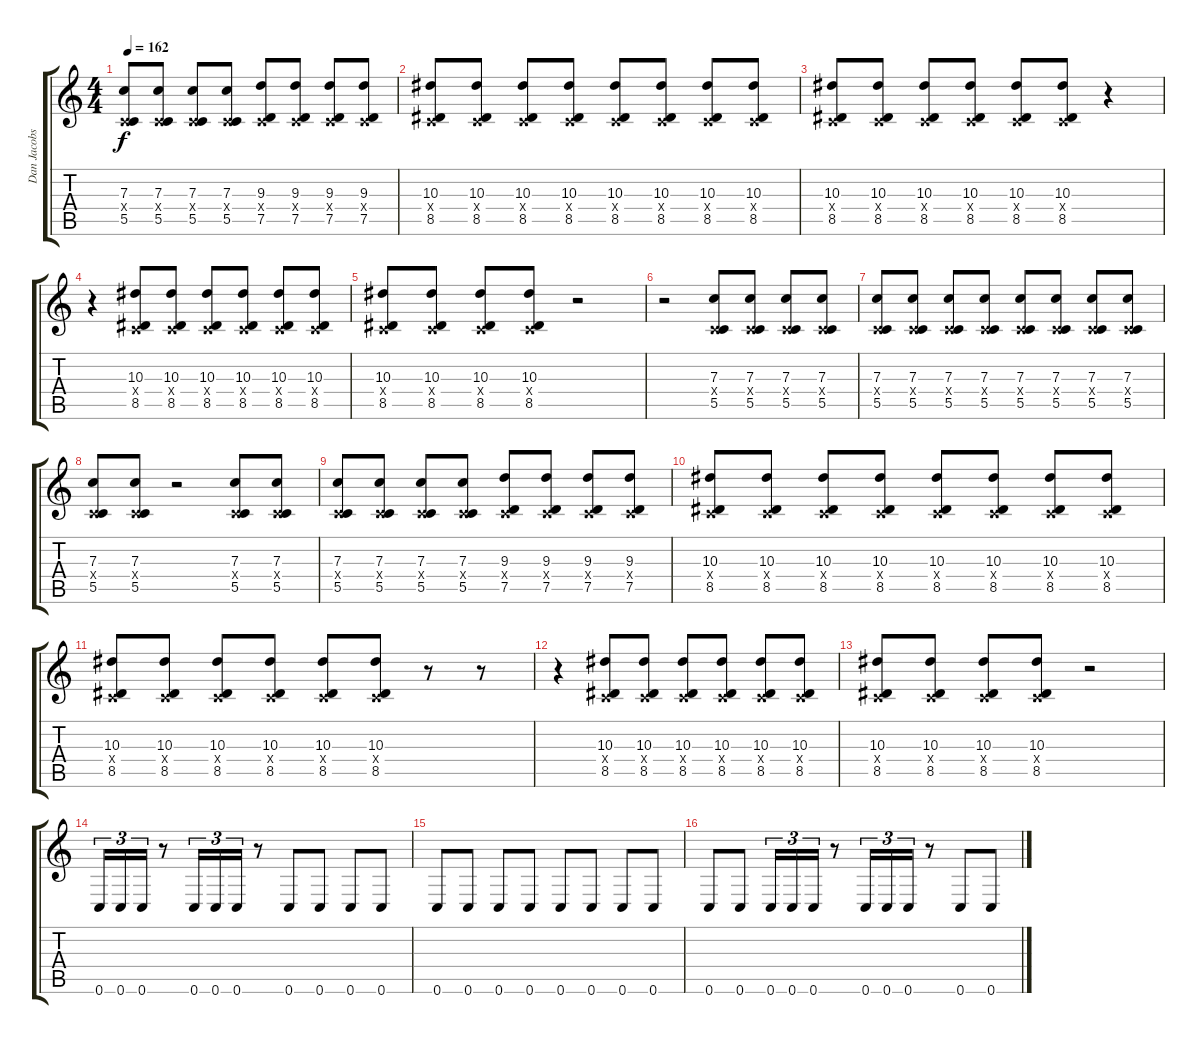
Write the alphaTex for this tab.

\track ("Dan Jacobs" "Dan Jacobs") {instrument distortionguitar}
\staff {score tabs}
\tuning (D4 A3 F3 C3 G2 C2) {hide}
\ts (4 4)
\tempo 162
\clef g2
\ks c
(7.3 0.4{x} 5.5).8{dy f} (7.3 0.4{x} 5.5).8 (7.3 0.4{x} 5.5).8 (7.3 0.4{x} 5.5).8 (9.3 0.4{x} 7.5).8 (9.3 0.4{x} 7.5).8 (9.3 0.4{x} 7.5).8 (9.3 0.4{x} 7.5).8 |
(10.3 0.4{x} 8.5).8 (10.3 0.4{x} 8.5).8 (10.3 0.4{x} 8.5).8 (10.3 0.4{x} 8.5).8 (10.3 0.4{x} 8.5).8 (10.3 0.4{x} 8.5).8 (10.3 0.4{x} 8.5).8 (10.3 0.4{x} 8.5).8 |
(10.3 0.4{x} 8.5).8 (10.3 0.4{x} 8.5).8 (10.3 0.4{x} 8.5).8 (10.3 0.4{x} 8.5).8 (10.3 0.4{x} 8.5).8 (10.3 0.4{x} 8.5).8 r.4 |
r.4 (10.3 0.4{x} 8.5).8 (10.3 0.4{x} 8.5).8 (10.3 0.4{x} 8.5).8 (10.3 0.4{x} 8.5).8 (10.3 0.4{x} 8.5).8 (10.3 0.4{x} 8.5).8 |
(10.3 0.4{x} 8.5).8 (10.3 0.4{x} 8.5).8 (10.3 0.4{x} 8.5).8 (10.3 0.4{x} 8.5).8 r.2 |
r.2 (7.3 0.4{x} 5.5).8 (7.3 0.4{x} 5.5).8 (7.3 0.4{x} 5.5).8 (7.3 0.4{x} 5.5).8 |
(7.3 0.4{x} 5.5).8 (7.3 0.4{x} 5.5).8 (7.3 0.4{x} 5.5).8 (7.3 0.4{x} 5.5).8 (7.3 0.4{x} 5.5).8 (7.3 0.4{x} 5.5).8 (7.3 0.4{x} 5.5).8 (7.3 0.4{x} 5.5).8 |
(7.3 0.4{x} 5.5).8 (7.3 0.4{x} 5.5).8 r.2 (7.3 0.4{x} 5.5).8 (7.3 0.4{x} 5.5).8 |
(7.3 0.4{x} 5.5).8 (7.3 0.4{x} 5.5).8 (7.3 0.4{x} 5.5).8 (7.3 0.4{x} 5.5).8 (9.3 0.4{x} 7.5).8 (9.3 0.4{x} 7.5).8 (9.3 0.4{x} 7.5).8 (9.3 0.4{x} 7.5).8 |
(10.3 0.4{x} 8.5).8 (10.3 0.4{x} 8.5).8 (10.3 0.4{x} 8.5).8 (10.3 0.4{x} 8.5).8 (10.3 0.4{x} 8.5).8 (10.3 0.4{x} 8.5).8 (10.3 0.4{x} 8.5).8 (10.3 0.4{x} 8.5).8 |
(10.3 0.4{x} 8.5).8 (10.3 0.4{x} 8.5).8 (10.3 0.4{x} 8.5).8 (10.3 0.4{x} 8.5).8 (10.3 0.4{x} 8.5).8 (10.3 0.4{x} 8.5).8 r.8 r.8 |
r.4 (10.3 0.4{x} 8.5).8 (10.3 0.4{x} 8.5).8 (10.3 0.4{x} 8.5).8 (10.3 0.4{x} 8.5).8 (10.3 0.4{x} 8.5).8 (10.3 0.4{x} 8.5).8 |
(10.3 0.4{x} 8.5).8 (10.3 0.4{x} 8.5).8 (10.3 0.4{x} 8.5).8 (10.3 0.4{x} 8.5).8 r.2 |
0.6.16{tu (3 2)} 0.6.16{tu (3 2)} 0.6.16{tu (3 2)} r.8 0.6.16{tu (3 2)} 0.6.16{tu (3 2)} 0.6.16{tu (3 2)} r.8 0.6.8 0.6.8 0.6.8 0.6.8 |
0.6.8 0.6.8 0.6.8 0.6.8 0.6.8 0.6.8 0.6.8 0.6.8 |
0.6.8 0.6.8 0.6.16{tu (3 2)} 0.6.16{tu (3 2)} 0.6.16{tu (3 2)} r.8 0.6.16{tu (3 2)} 0.6.16{tu (3 2)} 0.6.16{tu (3 2)} r.8 0.6.8 0.6.8
